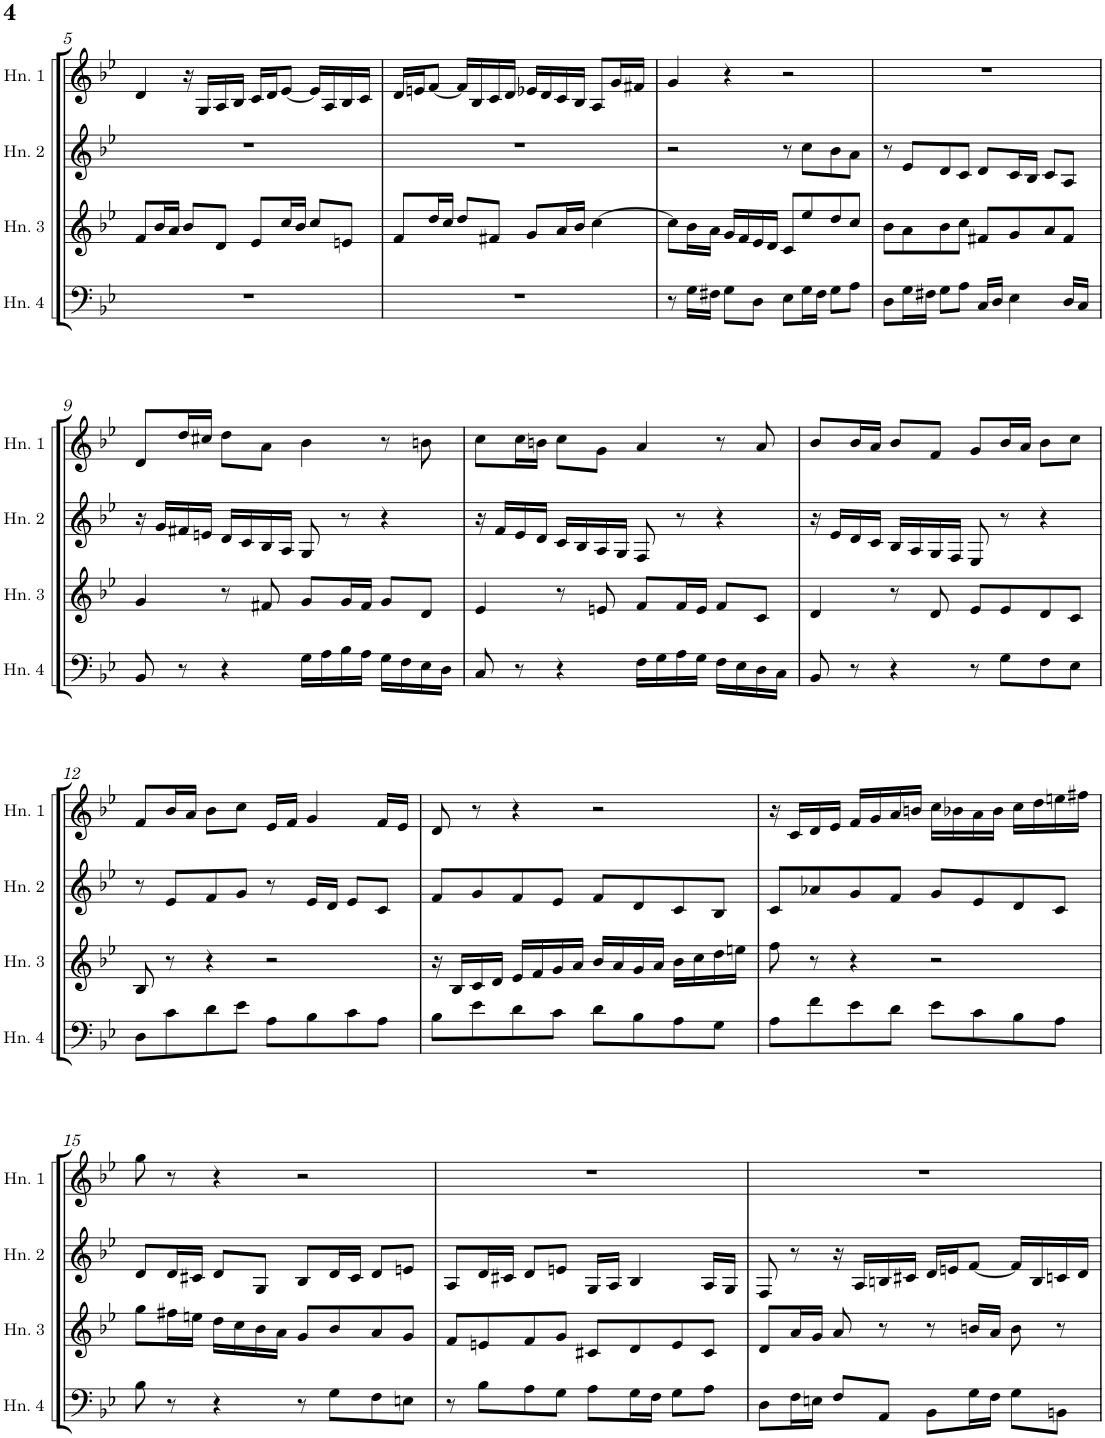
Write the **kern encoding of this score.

**kern	**kern	**kern	**kern
*part4	*part3	*part2	*part1
*staff4	*staff3	*staff2	*staff1
*I"Horn 4	*I"Horn 3	*I"Horn 2	*I"Horn 1
*I'Hn. 4	*I'Hn. 3	*I'Hn. 2	*I'Hn. 1
!!LO:PB:g=z
*clefF4	*clefG2	*clefG2	*clefG2
*Trd4c7	*Trd4c7	*Trd4c7	*Trd4c7
*k[b-e-]	*k[b-e-]	*k[b-e-]	*k[b-e-]
*M4/4	*M4/4	*M4/4	*M4/4
*met(c)	*met(c)	*met(c)	*met(c)
=5	=5	=5	=5
1r	8f/L	1r	4d/
.	16b-/L	.	.
.	16a/JJ	.	.
.	8b-/L	.	16r
.	.	.	16G/LL
.	8d/J	.	16A/
.	.	.	16B-/JJ
.	8e-/L	.	16c/LL
.	.	.	16d/J
.	16cc/L	.	[8e-/J
.	16b-/JJ	.	.
.	8cc/L	.	16e-/LL]
.	.	.	16A/
.	8en/J	.	16B-/
.	.	.	16c/JJ
=6	=6	=6	=6
1r	8f/L	1r	16d/LL
.	.	.	16en/J
.	16dd/L	.	[8f/J
.	16cc/JJ	.	.
.	8dd/L	.	16f/LL]
.	.	.	16B-/
.	8f#X/J	.	16c/
.	.	.	16d/JJ
.	8g/L	.	16e-X/LL
.	.	.	16d/
.	16a/L	.	16c/
.	16b-/JJ	.	16B-/JJ
.	[4cc\	.	8A/L
.	.	.	16g/L
.	.	.	16f#X/JJ
=7	=7	=7	=7
8r	8cc\L]	2r	4g/
16G\LL	16b-\L	.	.
16F#X\JJ	16a\JJ	.	.
8G\L	16g/LL	.	4r
.	16f/	.	.
8D\J	16e-/	.	.
.	16d/JJ	.	.
8E-\L	8c/L	8r	2r
16G\L	8ee-/	8cc\L	.
16F#\JJ	.	.	.
8G\L	8dd/	8b-\	.
8A\J	8cc/J	8a\J	.
=8	=8	=8	=8
8D\L	8b-\L	8r	1r
16G\L	8a\	8e-/L	.
16F#X\JJ	.	.	.
8G\L	8b-\	8d/	.
8A\J	8cc\J	8c/J	.
16C/LL	8f#X/L	8d/L	.
16D/JJ	.	.	.
4E-\	8g/	16c/L	.
.	.	16B-/JJ	.
.	8a/	8c/L	.
16D/LL	8f#/J	8A/J	.
16C/JJ	.	.	.
!!LO:LB:g=z
=9	=9	=9	=9
8BB-/	4g/	16r	8d/L
.	.	16g/LL	.
8r	.	16f#X/	16dd/L
.	.	16en/JJ	16cc#X/JJ
4r	8r	16d/LL	8dd\L
.	.	16c/	.
.	8f#X/	16B-/	8a\J
.	.	16A/JJ	.
16G\LL	8g/L	8G/	4b-\
16A\	.	.	.
16B-\	16g/L	8r	.
16A\JJ	16f#/JJ	.	.
16G\LL	8g/L	4r	8r
16F\	.	.	.
16E-\	8d/J	.	8bn\
16D\JJ	.	.	.
=10	=10	=10	=10
8C/	4e-/	16r	8cc\L
.	.	16f/LL	.
8r	.	16e-/	16cc\L
.	.	16d/JJ	16bn\JJ
4r	8r	16c/LL	8cc\L
.	.	16B-/	.
.	8en/	16A/	8g\J
.	.	16G/JJ	.
16F\LL	8f/L	8F/	4a/
16G\	.	.	.
16A\	16f/L	8r	.
16G\JJ	16e/JJ	.	.
16F\LL	8f/L	4r	8r
16E-\	.	.	.
16D\	8c/J	.	8a/
16C\JJ	.	.	.
=11	=11	=11	=11
8BB-/	4d/	16r	8b-/L
.	.	16e-/LL	.
8r	.	16d/	16b-/L
.	.	16c/JJ	16a/JJ
4r	8r	16B-/LL	8b-/L
.	.	16A/	.
.	8d/	16G/	8f/J
.	.	16F/JJ	.
8r	8e-/L	8E-/	8g/L
8G\L	8e-/	8r	16b-/L
.	.	.	16a/JJ
8F\	8d/	4r	8b-\L
8E-\J	8c/J	.	8cc\J
!!LO:LB:g=z
=12	=12	=12	=12
8D\L	8B-/	8r	8f/L
8c\	8r	8e-/L	16b-/L
.	.	.	16a/JJ
8d\	4r	8f/	8b-\L
8e-\J	.	8g/J	8cc\J
8A\L	2r	8r	16e-/LL
.	.	.	16f/JJ
8B-\	.	16e-/LL	4g/
.	.	16d/JJ	.
8c\	.	8e-/L	.
8A\J	.	8c/J	16f/LL
.	.	.	16e-/JJ
=13	=13	=13	=13
8B-\L	16r	8f/L	8d/
.	16B-/LL	.	.
8e-\	16c/	8g/	8r
.	16d/JJ	.	.
8d\	16e-/LL	8f/	4r
.	16f/	.	.
8c\J	16g/	8e-/J	.
.	16a/JJ	.	.
8d\L	16b-/LL	8f/L	2r
.	16a/	.	.
8B-\	16g/	8d/	.
.	16a/JJ	.	.
8A\	16b-\LL	8c/	.
.	16cc\	.	.
8G\J	16dd\	8B-/J	.
.	16een\JJ	.	.
=14	=14	=14	=14
8A\L	8ff\	8c/L	16r
.	.	.	16c/LL
8f\	8r	8a-X/	16d/
.	.	.	16e-/JJ
8e-\	4r	8g/	16f/LL
.	.	.	16g/
8d\J	.	8f/J	16a/
.	.	.	16bn/JJ
8e-\L	2r	8g/L	16cc\LL
.	.	.	16b-X\
8c\	.	8e-/	16a\
.	.	.	16b-\JJ
8B-\	.	8d/	16cc\LL
.	.	.	16dd\
8A\J	.	8c/J	16een\
.	.	.	16ff#X\JJ
!!LO:LB:g=z
=15	=15	=15	=15
8B-\	8gg\L	8d/L	8gg\
8r	16ff#X\L	16d/L	8r
.	16een\JJ	16c#X/JJ	.
4r	16dd\LL	8d/L	4r
.	16cc\	.	.
.	16b-\	8G/J	.
.	16a\JJ	.	.
8r	8g/L	8B-/L	2r
8G\L	8b-/	16d/L	.
.	.	16c#/JJ	.
8F\	8a/	8d/L	.
8En\J	8g/J	8en/J	.
=16	=16	=16	=16
8r	8f/L	8A/L	1r
8B-\L	8en/	16d/L	.
.	.	16c#X/JJ	.
8A\	8f/	8d/L	.
8G\J	8g/J	8en/J	.
8A\L	8c#X/L	16G/LL	.
.	.	16A/JJ	.
16G\L	8d/	4B-/	.
16F\JJ	.	.	.
8G\L	8e/	.	.
8A\J	8c#/J	16A/LL	.
.	.	16G/JJ	.
=17	=17	=17	=17
8D\L	8d/L	8F/	1r
16F\L	16a/L	8r	.
16En\JJ	16g/JJ	.	.
8F/L	8a/	16r	.
.	.	16A/LL	.
8AA/J	8r	16Bn/	.
.	.	16c#X/JJ	.
8BB-\L	8r	16d/LL	.
.	.	16en/J	.
16G\L	16bn/LL	[8f/J	.
16F\JJ	16a/JJ	.	.
8G\L	8b\	16f/LL]	.
.	.	16B/	.
8BBn\J	8r	16cn/	.
.	.	16d/JJ	.
=	=	=	=
*-	*-	*-	*-
